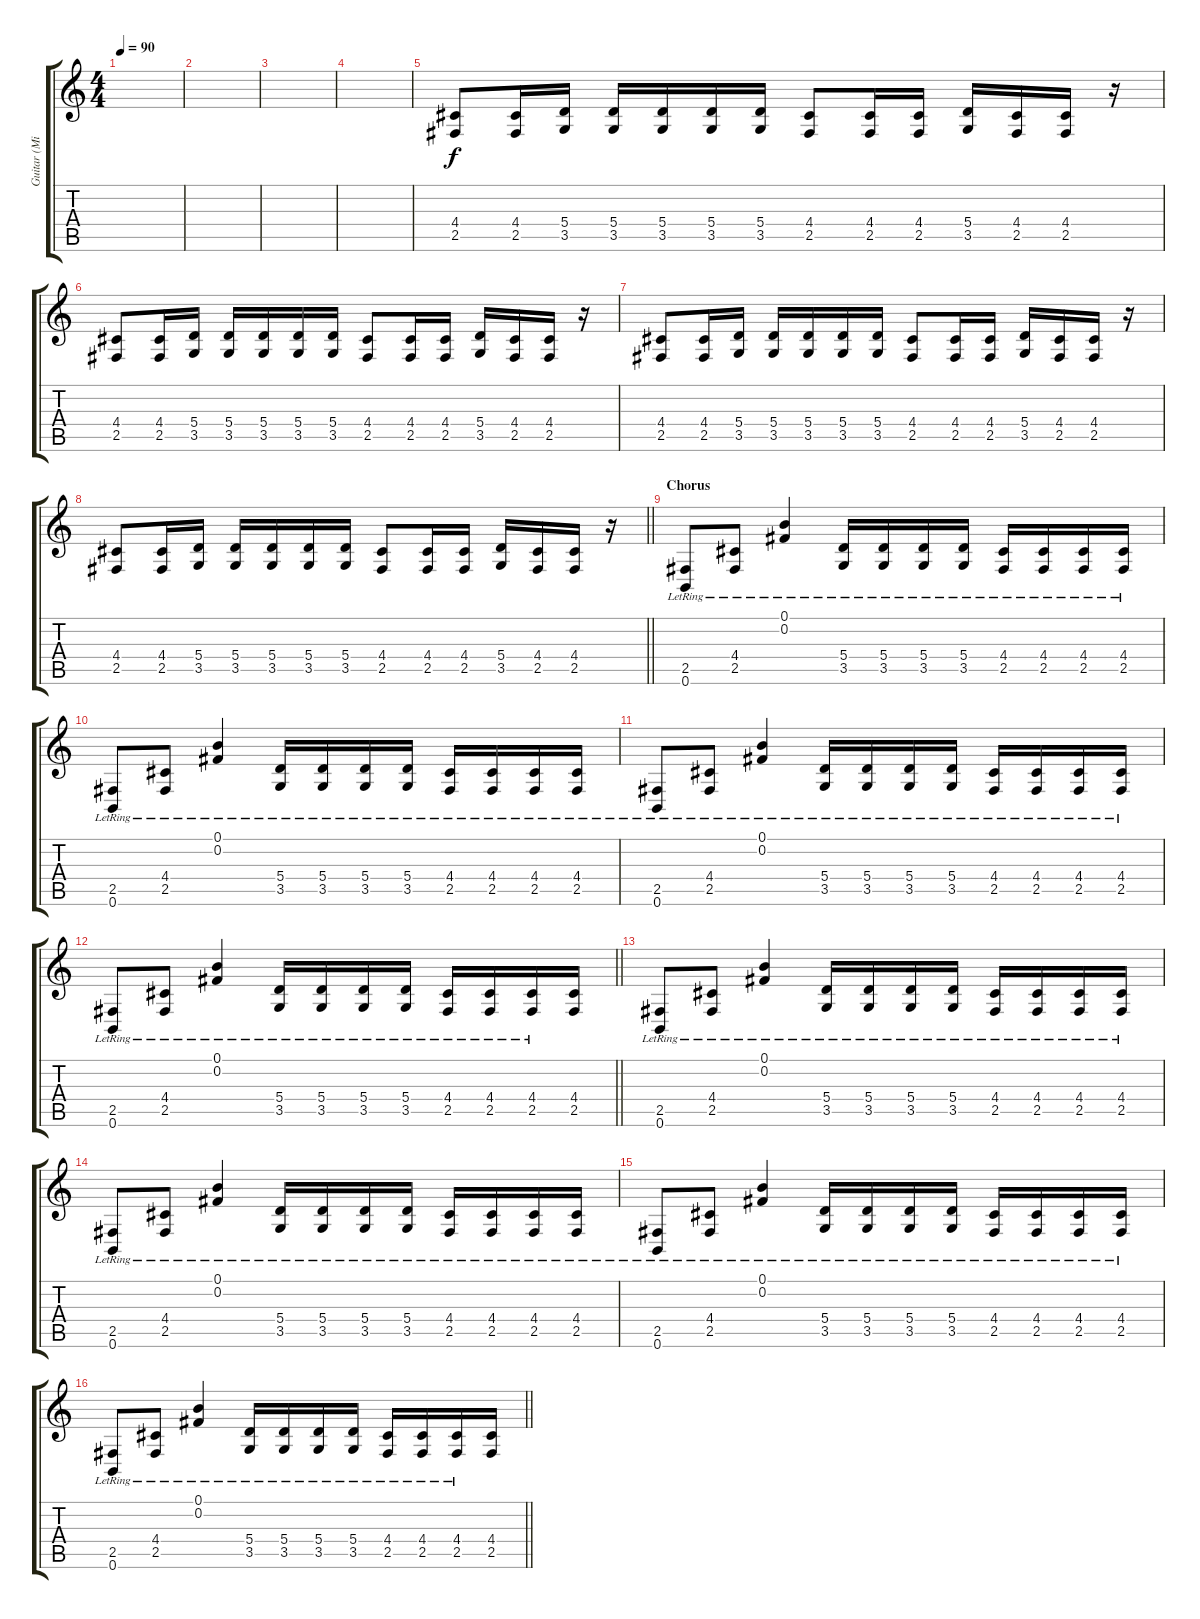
\track ("Guitar (Mike Sarkisyan)" "Guitar (Mi") {instrument overdrivenguitar}
\staff {score tabs}
\tuning (B3 Gb3 D3 A2 E2 B1) {hide}
\ts (4 4)
\tempo 90
\clef g2
\ks c
|
|
|
|
(4.4 2.5).8 (4.4 2.5).16 (5.4 3.5).16 (5.4 3.5).16 (5.4 3.5).16 (5.4 3.5).16 (5.4 3.5).16 (4.4 2.5).8 (4.4 2.5).16 (4.4 2.5).16 (5.4 3.5).16 (4.4 2.5).16 (4.4 2.5).16 r.16 |
(4.4 2.5).8 (4.4 2.5).16 (5.4 3.5).16 (5.4 3.5).16 (5.4 3.5).16 (5.4 3.5).16 (5.4 3.5).16 (4.4 2.5).8 (4.4 2.5).16 (4.4 2.5).16 (5.4 3.5).16 (4.4 2.5).16 (4.4 2.5).16 r.16 |
(4.4 2.5).8 (4.4 2.5).16 (5.4 3.5).16 (5.4 3.5).16 (5.4 3.5).16 (5.4 3.5).16 (5.4 3.5).16 (4.4 2.5).8 (4.4 2.5).16 (4.4 2.5).16 (5.4 3.5).16 (4.4 2.5).16 (4.4 2.5).16 r.16 |
\barLineRight lightlight
(4.4 2.5).8 (4.4 2.5).16 (5.4 3.5).16 (5.4 3.5).16 (5.4 3.5).16 (5.4 3.5).16 (5.4 3.5).16 (4.4 2.5).8 (4.4 2.5).16 (4.4 2.5).16 (5.4 3.5).16 (4.4 2.5).16 (4.4 2.5).16 r.16 |
\section ("" "Chorus")
(2.5{lr} 0.6{lr}).8 (4.4 2.5{lr}).8 (0.1{lr} 0.2{lr}).4 (5.4{lr} 3.5{lr}).16 (5.4{lr} 3.5{lr}).16 (5.4{lr} 3.5{lr}).16 (5.4{lr} 3.5{lr}).16 (4.4{lr} 2.5{lr}).16 (4.4{lr} 2.5{lr}).16 (4.4{lr} 2.5{lr}).16 (4.4{lr} 2.5{lr}).16 |
(2.5{lr} 0.6{lr}).8 (4.4 2.5{lr}).8 (0.1{lr} 0.2{lr}).4 (5.4{lr} 3.5{lr}).16 (5.4{lr} 3.5{lr}).16 (5.4{lr} 3.5{lr}).16 (5.4{lr} 3.5{lr}).16 (4.4{lr} 2.5{lr}).16 (4.4{lr} 2.5{lr}).16 (4.4{lr} 2.5{lr}).16 (4.4{lr} 2.5{lr}).16 |
(2.5{lr} 0.6{lr}).8 (4.4 2.5{lr}).8 (0.1{lr} 0.2{lr}).4 (5.4{lr} 3.5{lr}).16 (5.4{lr} 3.5{lr}).16 (5.4{lr} 3.5{lr}).16 (5.4{lr} 3.5{lr}).16 (4.4{lr} 2.5{lr}).16 (4.4{lr} 2.5{lr}).16 (4.4{lr} 2.5{lr}).16 (4.4{lr} 2.5{lr}).16 |
\barLineRight lightlight
(2.5{lr} 0.6{lr}).8 (4.4 2.5{lr}).8 (0.1{lr} 0.2{lr}).4 (5.4{lr} 3.5{lr}).16 (5.4{lr} 3.5{lr}).16 (5.4{lr} 3.5{lr}).16 (5.4{lr} 3.5{lr}).16 (4.4{lr} 2.5{lr}).16 (4.4{lr} 2.5{lr}).16 (4.4{lr} 2.5{lr}).16 (4.4 2.5).16 |
(2.5{lr} 0.6{lr}).8 (4.4 2.5{lr}).8 (0.1{lr} 0.2{lr}).4 (5.4{lr} 3.5{lr}).16 (5.4{lr} 3.5{lr}).16 (5.4{lr} 3.5{lr}).16 (5.4{lr} 3.5{lr}).16 (4.4{lr} 2.5{lr}).16 (4.4{lr} 2.5{lr}).16 (4.4{lr} 2.5{lr}).16 (4.4{lr} 2.5{lr}).16 |
(2.5{lr} 0.6{lr}).8 (4.4 2.5{lr}).8 (0.1{lr} 0.2{lr}).4 (5.4{lr} 3.5{lr}).16 (5.4{lr} 3.5{lr}).16 (5.4{lr} 3.5{lr}).16 (5.4{lr} 3.5{lr}).16 (4.4{lr} 2.5{lr}).16 (4.4{lr} 2.5{lr}).16 (4.4{lr} 2.5{lr}).16 (4.4{lr} 2.5{lr}).16 |
(2.5{lr} 0.6{lr}).8 (4.4 2.5{lr}).8 (0.1{lr} 0.2{lr}).4 (5.4{lr} 3.5{lr}).16 (5.4{lr} 3.5{lr}).16 (5.4{lr} 3.5{lr}).16 (5.4{lr} 3.5{lr}).16 (4.4{lr} 2.5{lr}).16 (4.4{lr} 2.5{lr}).16 (4.4{lr} 2.5{lr}).16 (4.4{lr} 2.5{lr}).16 |
\barLineRight lightlight
(2.5{lr} 0.6{lr}).8 (4.4 2.5{lr}).8 (0.1{lr} 0.2{lr}).4 (5.4{lr} 3.5{lr}).16 (5.4{lr} 3.5{lr}).16 (5.4{lr} 3.5{lr}).16 (5.4{lr} 3.5{lr}).16 (4.4{lr} 2.5{lr}).16 (4.4{lr} 2.5{lr}).16 (4.4{lr} 2.5{lr}).16 (4.4 2.5).16
